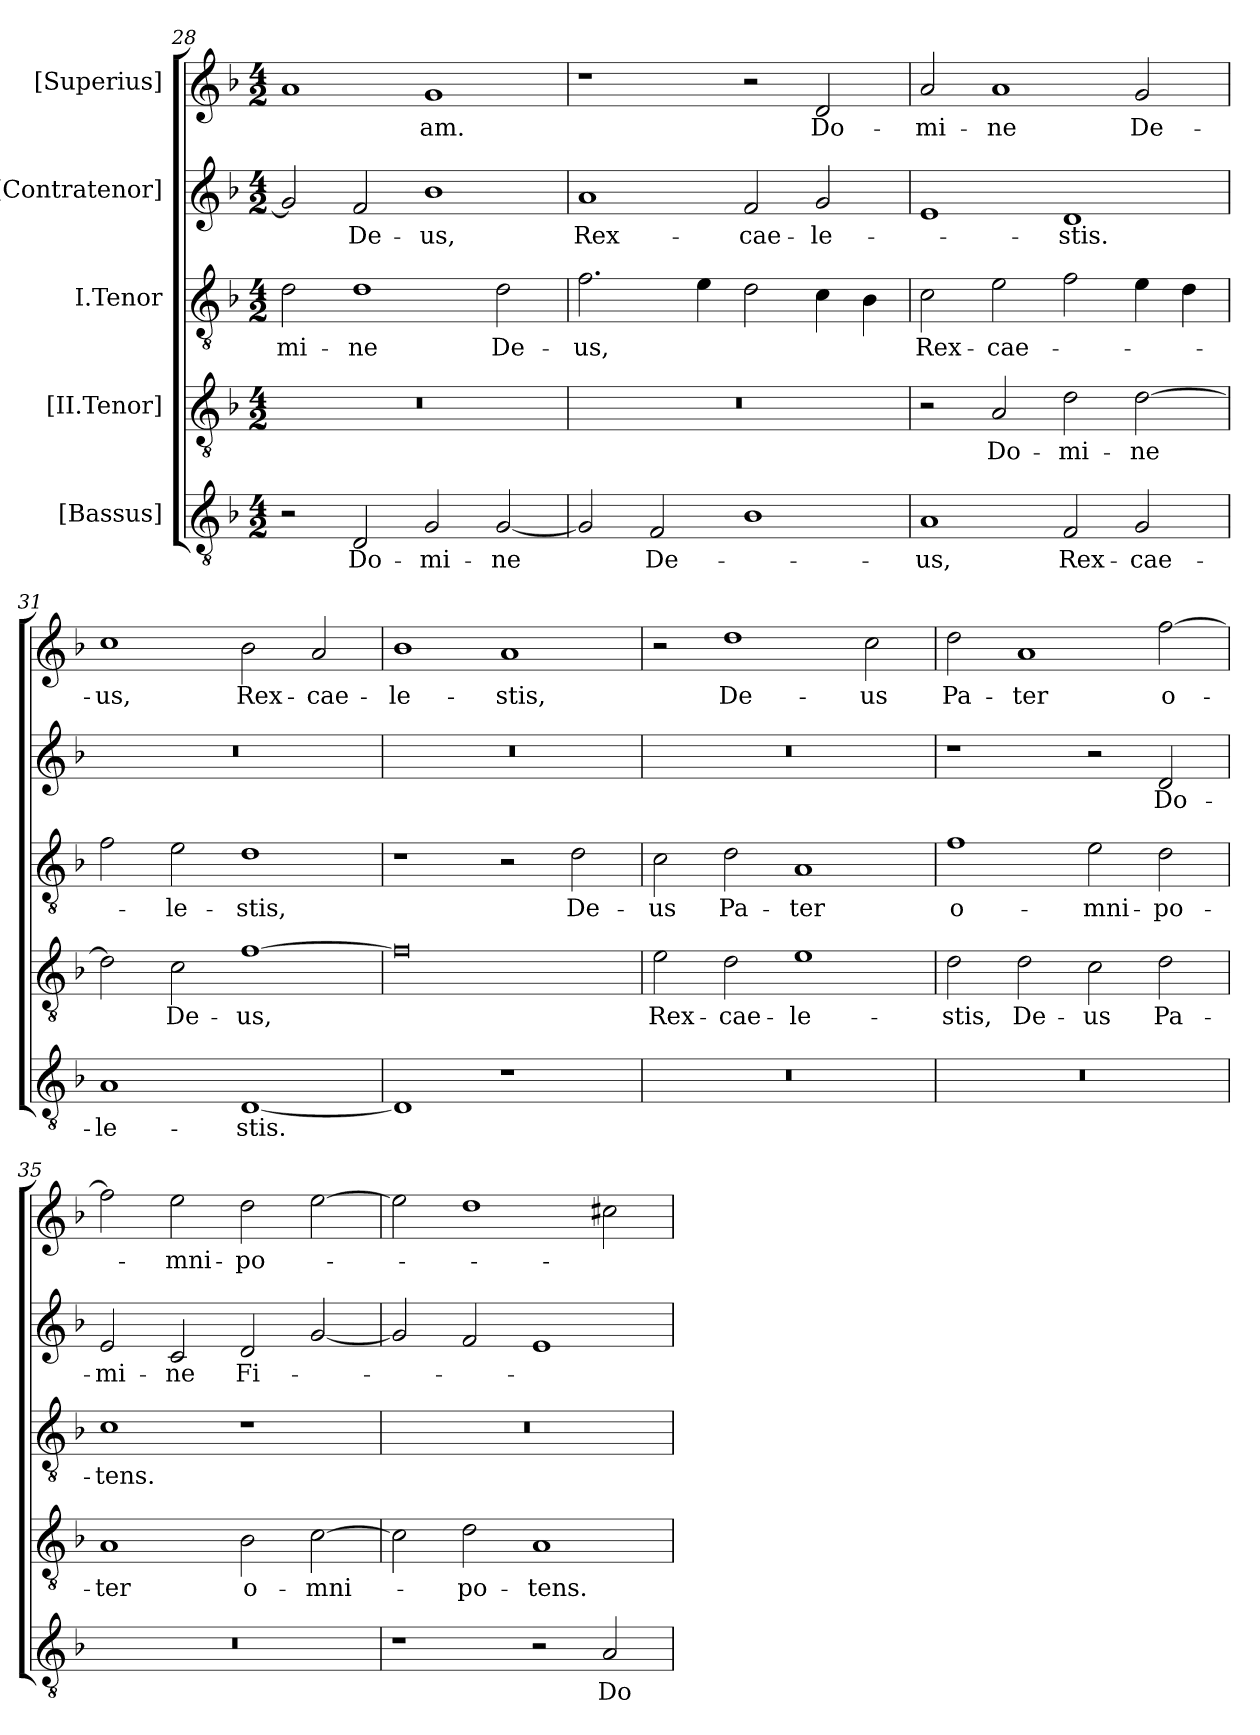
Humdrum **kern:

**kern	**text	**kern	**text	**kern	**text	**kern	**text	**kern	**text
*part5	*part5	*part4	*part4	*part3	*part3	*part2	*part2	*part1	*part1
*staff5	*staff5	*staff4	*staff4	*staff3	*staff3	*staff2	*staff2	*staff1	*staff1
*I"[Bassus]	*	*I"[II.Tenor]	*	*I"I.Tenor	*	*I"[Contratenor]	*	*I"[Superius]	*
*clefGv2	*	*clefGv2	*	*clefGv2	*	*clefG2	*	*clefG2	*
*k[b-]	*	*k[b-]	*	*k[b-]	*	*k[b-]	*	*k[b-]	*
*M4/2	*	*M4/2	*	*M4/2	*	*M4/2	*	*M4/2	*
=28	=28	=28	=28	=28	=28	=28	=28	=28	=28
2r	.	0r	.	2d\	-mi-	2g/]	.	1a/	.
2D/	Do-	.	.	1d\	-ne	2f/	De-	.	.
2G/	-mi-	.	.	.	.	1b-\	-us,	1g/	-am.
[2G/	-ne	.	.	2d\	De-	.	.	.	.
=29	=29	=29	=29	=29	=29	=29	=29	=29	=29
2G/]	.	0r	.	2.f\	-us,	1a/	Rex-	1r	.
2F/	De-	.	.	.	.	.	.	.	.
.	.	.	.	4e\	.	.	.	.	.
1B-\	.	.	.	2d\	.	2f/	cae-	2r	.
.	.	.	.	4c\	.	2g/	-le-	2d/	Do-
.	.	.	.	4B-\	.	.	.	.	.
=30	=30	=30	=30	=30	=30	=30	=30	=30	=30
1A/	-us,	2r	.	2c\	Rex-	1e/	.	2a/	-mi-
.	.	2A/	Do-	2e\	cae-	.	.	1a/	-ne
2F/	Rex-	2d\	-mi-	2f\	.	1d/	-stis.	.	.
2G/	cae-	[2d\	-ne	4e\	.	.	.	2g/	De-
.	.	.	.	4d\	.	.	.	.	.
=31	=31	=31	=31	=31	=31	=31	=31	=31	=31
1A/	-le-	2d\]	.	2f\	.	0r	.	1cc\	-us,
.	.	2c\	De-	2e\	-le-	.	.	.	.
[1D/	-stis.	[1f\	-us,	1d\	-stis,	.	.	2b-\	Rex-
.	.	.	.	.	.	.	.	2a/	cae-
=32	=32	=32	=32	=32	=32	=32	=32	=32	=32
1D/]	.	0f\]	.	1r	.	0r	.	1b-\	-le-
1r	.	.	.	2r	.	.	.	1a/	-stis,
.	.	.	.	2d\	De-	.	.	.	.
=33	=33	=33	=33	=33	=33	=33	=33	=33	=33
0r	.	2e\	Rex-	2c\	-us	0r	.	2r	.
.	.	2d\	cae-	2d\	Pa-	.	.	1dd\	De-
.	.	1e\	-le-	1A/	-ter	.	.	.	.
.	.	.	.	.	.	.	.	2cc\	-us
=34	=34	=34	=34	=34	=34	=34	=34	=34	=34
0r	.	2d\	-stis,	1f\	o-	1r	.	2dd\	Pa-
.	.	2d\	De-	.	.	.	.	1a/	-ter
.	.	2c\	-us	2e\	-mni-	2r	.	.	.
.	.	2d\	Pa-	2d\	-po-	2d/	Do-	[2ff\	o-
=35	=35	=35	=35	=35	=35	=35	=35	=35	=35
0r	.	1A/	-ter	1c\	-tens.	2e/	-mi-	2ff\]	.
.	.	.	.	.	.	2c/	-ne	2ee\	-mni-
.	.	2B-\	o-	1r	.	2d/	Fi-	2dd\	-po-
.	.	[2c\	-mni-	.	.	[2g/	.	[2ee\	.
=36	=36	=36	=36	=36	=36	=36	=36	=36	=36
1r	.	2c\]	.	0r	.	2g/]	.	2ee\]	.
.	.	2d\	-po-	.	.	2f/	.	1dd\	.
2r	.	1A/	-tens.	.	.	1e/	.	.	.
2A/	Do-	.	.	.	.	.	.	2cc#X\	.
=	=	=	=	=	=	=	=	=	=
*-	*-	*-	*-	*-	*-	*-	*-	*-	*-
